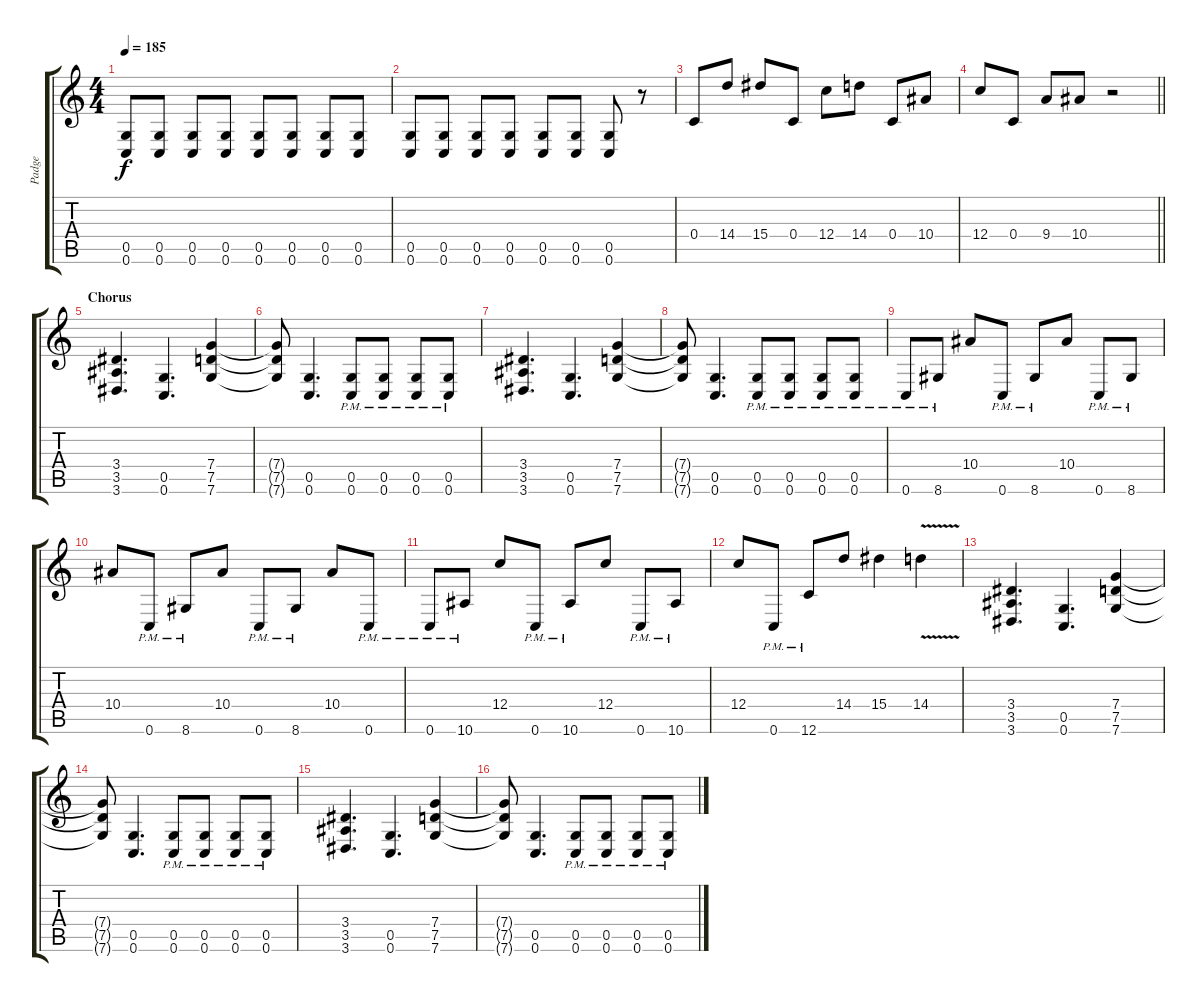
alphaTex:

\track ("Padge" "Padge") {instrument distortionguitar}
\staff {score tabs}
\tuning (D4 A3 F3 C3 G2 C2) {hide}
\ts (4 4)
\tempo 185
\clef g2
\ks c
(0.5 0.6).8{dy f} (0.5 0.6).8 (0.5 0.6).8 (0.5 0.6).8 (0.5 0.6).8 (0.5 0.6).8 (0.5 0.6).8 (0.5 0.6).8 |
(0.5 0.6).8 (0.5 0.6).8 (0.5 0.6).8 (0.5 0.6).8 (0.5 0.6).8 (0.5 0.6).8 (0.5 0.6).8 r.8 |
0.4.8 14.4.8 15.4.8 0.4.8 12.4.8 14.4.8 0.4.8 10.4.8 |
\barLineRight lightlight
12.4.8 0.4.8 9.4.8 10.4.8 r.2 |
\section ("" "Chorus")
(3.4 3.5 3.6).4{d instrument distortionguitar} (0.5 0.6).4{d} (7.4 7.5 7.6).4 |
(7.4{t} 7.5{t} 7.6{t}).8 (0.5 0.6).4{d} (0.5{pm} 0.6{pm}).8 (0.5{pm} 0.6{pm}).8 (0.5{pm} 0.6{pm}).8 (0.5{pm} 0.6{pm}).8 |
(3.4 3.5 3.6).4{d instrument distortionguitar} (0.5 0.6).4{d} (7.4 7.5 7.6).4 |
(7.4{t} 7.5{t} 7.6{t}).8 (0.5 0.6).4{d} (0.5{pm} 0.6{pm}).8 (0.5{pm} 0.6{pm}).8 (0.5{pm} 0.6{pm}).8 (0.5{pm} 0.6{pm}).8 |
0.6{pm}.8 8.6{pm}.8 10.4.8 0.6{pm}.8 8.6{pm}.8 10.4.8 0.6{pm}.8 8.6{pm}.8 |
10.4.8 0.6{pm}.8 8.6{pm}.8 10.4.8 0.6{pm}.8 8.6{pm}.8 10.4.8 0.6{pm}.8 |
0.6{pm}.8 10.6{pm}.8 12.4.8 0.6{pm}.8 10.6{pm}.8 12.4.8 0.6{pm}.8 10.6{pm}.8 |
12.4.8 0.6{pm}.8 12.6{pm}.8 14.4.8 15.4.4 14.4{v}.4 |
(3.4 3.5 3.6).4{d instrument distortionguitar} (0.5 0.6).4{d} (7.4 7.5 7.6).4 |
(7.4{t} 7.5{t} 7.6{t}).8 (0.5 0.6).4{d} (0.5{pm} 0.6{pm}).8 (0.5{pm} 0.6{pm}).8 (0.5{pm} 0.6{pm}).8 (0.5{pm} 0.6{pm}).8 |
(3.4 3.5 3.6).4{d instrument distortionguitar} (0.5 0.6).4{d} (7.4 7.5 7.6).4 |
(7.4{t} 7.5{t} 7.6{t}).8 (0.5 0.6).4{d} (0.5{pm} 0.6{pm}).8 (0.5{pm} 0.6{pm}).8 (0.5{pm} 0.6{pm}).8 (0.5{pm} 0.6{pm}).8
